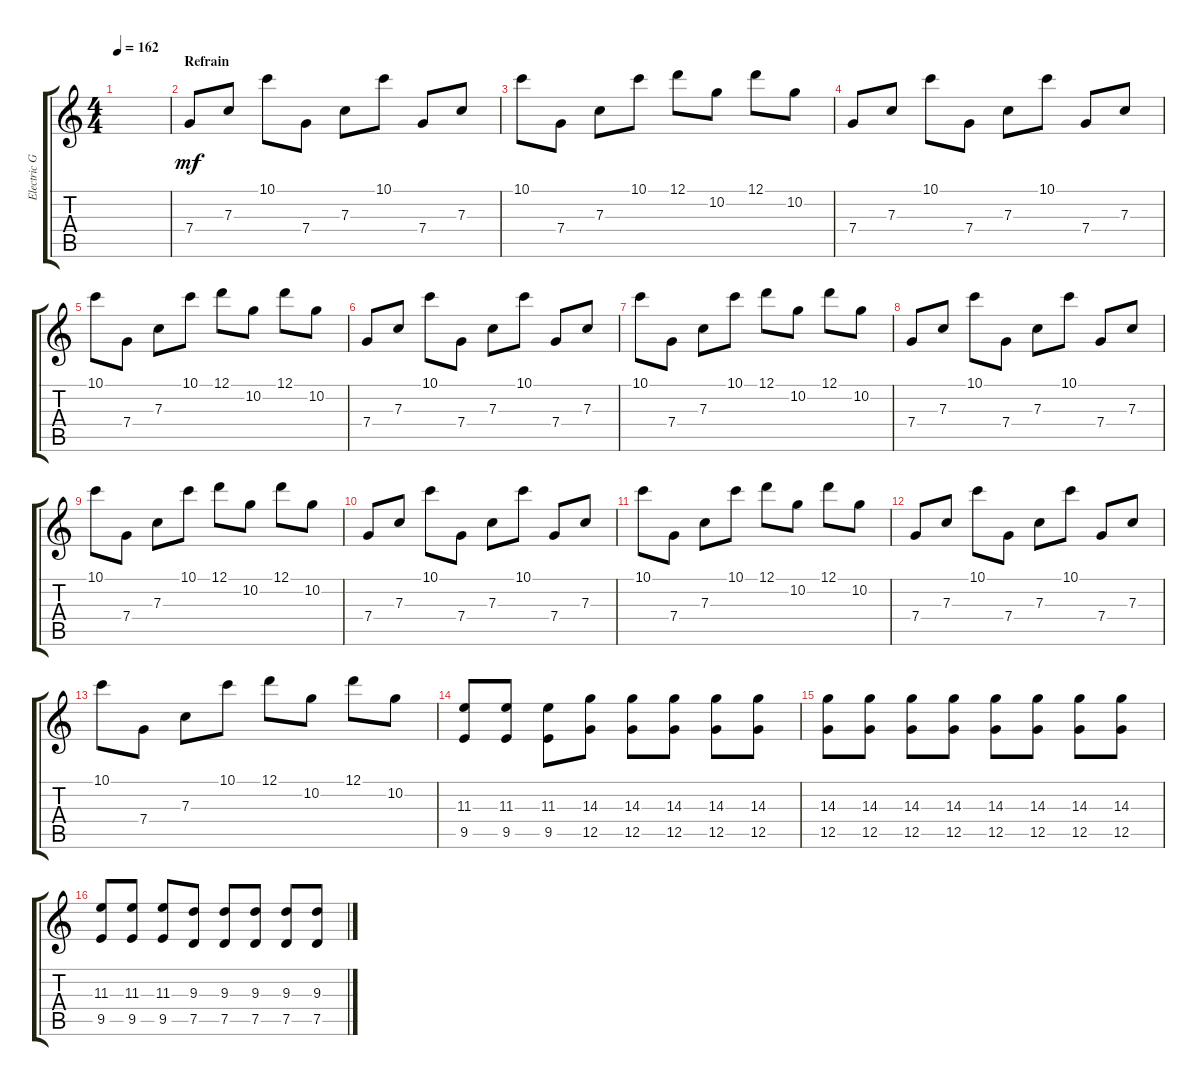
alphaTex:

\track ("Electric Guitar" "Electric G") {instrument distortionguitar}
\staff {score tabs}
\tuning (D4 A3 F3 C3 G2 C2) {hide}
\ts (4 4)
\tempo 162
\clef g2
\ks c
|
\section ("" "Refrain")
7.4.8{dy mf} 7.3.8 10.1.8 7.4.8 7.3.8 10.1.8 7.4.8 7.3.8 |
10.1.8 7.4.8 7.3.8 10.1.8 12.1.8 10.2.8 12.1.8 10.2.8 |
7.4.8 7.3.8 10.1.8 7.4.8 7.3.8 10.1.8 7.4.8 7.3.8 |
10.1.8 7.4.8 7.3.8 10.1.8 12.1.8 10.2.8 12.1.8 10.2.8 |
7.4.8 7.3.8 10.1.8 7.4.8 7.3.8 10.1.8 7.4.8 7.3.8 |
10.1.8 7.4.8 7.3.8 10.1.8 12.1.8 10.2.8 12.1.8 10.2.8 |
7.4.8 7.3.8 10.1.8 7.4.8 7.3.8 10.1.8 7.4.8 7.3.8 |
10.1.8 7.4.8 7.3.8 10.1.8 12.1.8 10.2.8 12.1.8 10.2.8 |
7.4.8 7.3.8 10.1.8 7.4.8 7.3.8 10.1.8 7.4.8 7.3.8 |
10.1.8 7.4.8 7.3.8 10.1.8 12.1.8 10.2.8 12.1.8 10.2.8 |
7.4.8 7.3.8 10.1.8 7.4.8 7.3.8 10.1.8 7.4.8 7.3.8 |
10.1.8 7.4.8 7.3.8 10.1.8 12.1.8 10.2.8 12.1.8 10.2.8 |
(11.3 9.5).8 (11.3 9.5).8 (11.3 9.5).8 (14.3 12.5).8 (14.3 12.5).8 (14.3 12.5).8 (14.3 12.5).8 (14.3 12.5).8 |
(14.3 12.5).8 (14.3 12.5).8 (14.3 12.5).8 (14.3 12.5).8 (14.3 12.5).8 (14.3 12.5).8 (14.3 12.5).8 (14.3 12.5).8 |
(11.3 9.5).8 (11.3 9.5).8 (11.3 9.5).8 (9.3 7.5).8 (9.3 7.5).8 (9.3 7.5).8 (9.3 7.5).8 (9.3 7.5).8
